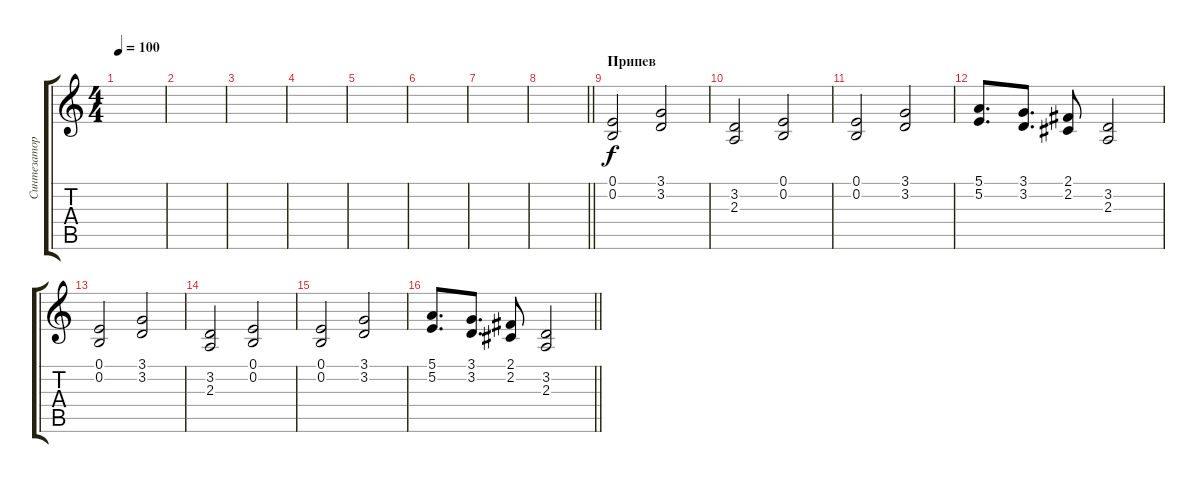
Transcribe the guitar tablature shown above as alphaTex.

\track ("Синтезатор" "Синтезатор") {instrument choiraahs}
\staff {score tabs}
\tuning (E4 B3 G3 D3 A2 E2) {hide}
\ts (4 4)
\tempo 100
\clef g2
\ks c
|
|
|
|
|
|
|
\barLineRight lightlight
|
\section ("" "Припев")
(0.1 0.2).2 (3.1 3.2).2 |
(3.2 2.3).2 (0.1 0.2).2 |
(0.1 0.2).2 (3.1 3.2).2 |
(5.1 5.2).8{d} (3.1 3.2).8{d} (2.1 2.2).8 (3.2 2.3).2 |
(0.1 0.2).2 (3.1 3.2).2 |
(3.2 2.3).2 (0.1 0.2).2 |
(0.1 0.2).2 (3.1 3.2).2 |
\barLineRight lightlight
(5.1 5.2).8{d} (3.1 3.2).8{d} (2.1 2.2).8 (3.2 2.3).2
